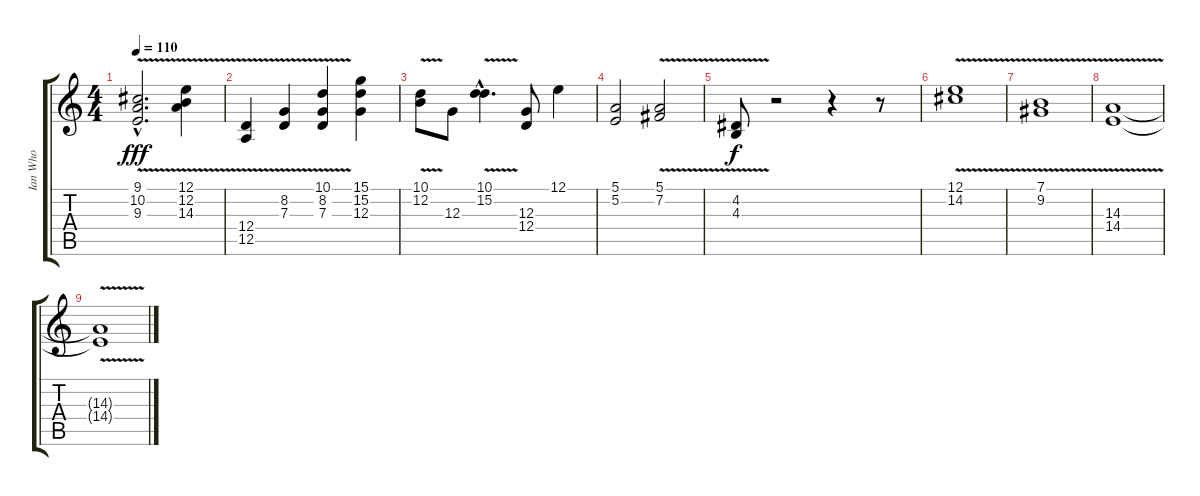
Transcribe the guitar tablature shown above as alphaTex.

\track ("Ian Who" "Ian Who") {instrument drawbarorgan}
\staff {score tabs}
\tuning (E4 B3 G3 D3 A2 E2) {hide}
\ts (4 4)
\tempo 110
\clef g2
\ks c
(9.1{v hac} 10.2{v hac} 9.3{v hac}).2{d dy fff} (12.1{v} 12.2{v} 14.3{v}).4 |
(12.4{v} 12.5{v}).4 (8.2{v} 7.3{v}).4 (10.1{v} 8.2{v} 7.3{v}).4 (15.1 15.2 12.3).4 |
(10.1{v} 12.2{v}).8 12.3.8 (10.1{v hac} 15.2{v hac}).4{d} (12.3 12.4).8 12.1.4 |
(5.1 5.2).2 (5.1{v} 7.2{v}).2 |
(4.2{v} 4.3{v}).8{dy f} r.2 r.4 r.8 |
(12.1 14.2{v}).1 |
(7.1 9.2{v}).1 |
(14.3{v} 14.4{v}).1 |
(14.3{t} 14.4{t}).1
